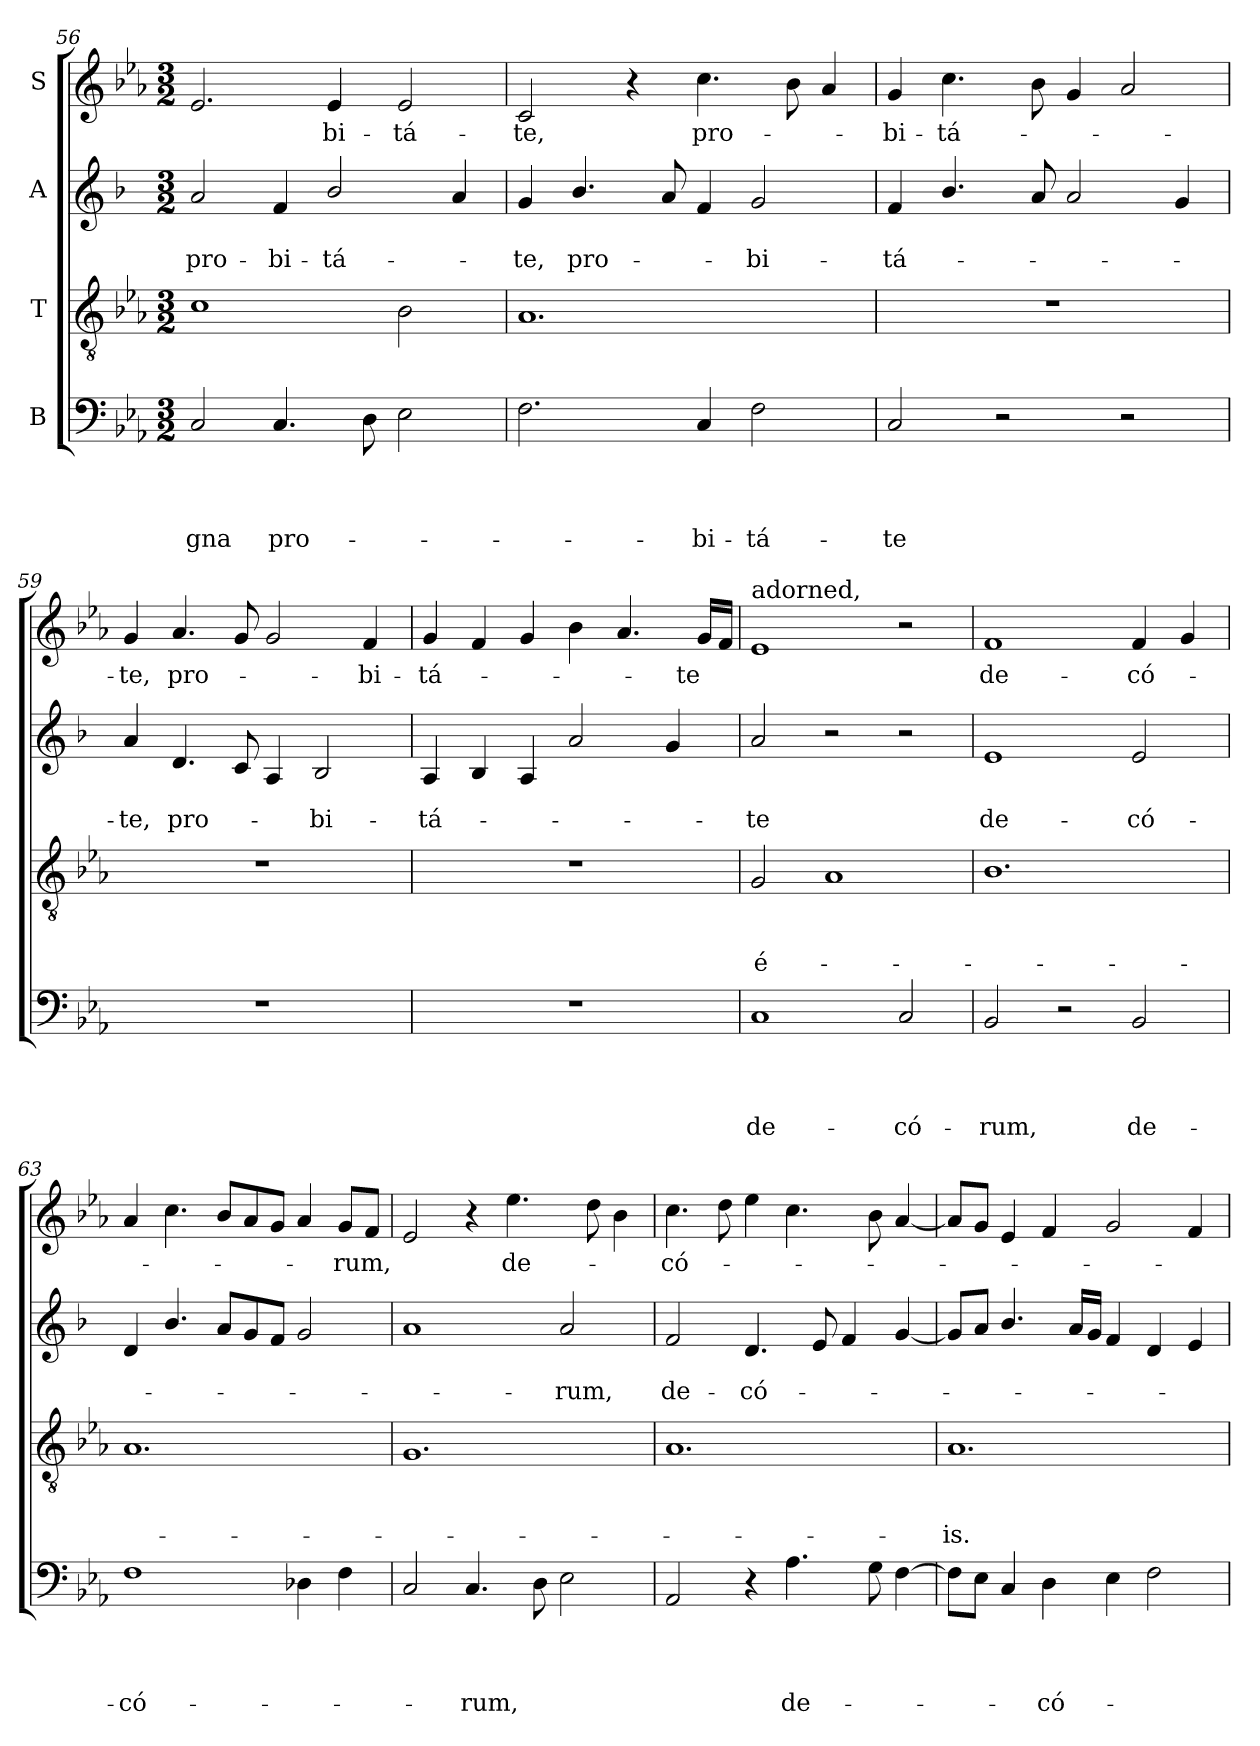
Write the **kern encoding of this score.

**kern	**text	**text	**text	**text	**kern	**text	**text	**text	**kern	**text	**text	**kern	**text
*part4	*part4	*part4	*part4	*part4	*part3	*part3	*part3	*part3	*part2	*part2	*part2	*part1	*part1
*staff4	*staff4	*staff4	*staff4	*staff4	*staff3	*staff3	*staff3	*staff3	*staff2	*staff2	*staff2	*staff1	*staff1
*I"B	*	*	*	*	*I"T	*	*	*	*I"A	*	*	*I"S	*
*clefF4	*	*	*	*	*clefGv2	*	*	*	*clefG2	*	*	*clefG2	*
*	*	*	*	*	*	*	*	*	*ITrd1c2	*	*	*	*
*k[b-e-a-]	*	*	*	*	*k[b-e-a-]	*	*	*	*k[b-e-a-]	*	*	*k[b-e-a-]	*
*E-:	*	*	*	*	*E-:	*	*	*	*E-:	*	*	*E-:	*
*M3/2	*	*	*	*	*M3/2	*	*	*	*M3/2	*	*	*M3/2	*
=56	=56	=56	=56	=56	=56	=56	=56	=56	=56	=56	=56	=56	=56
!	!	!	!	!LO:LY:b	!	!	!	!	!	!	!LO:LY:b	!	!
2C/	.	.	.	-gna	1c	.	.	.	2g/	.	pro-	2.e-/	.
!	!	!	!	!LO:LY:b	!	!	!	!	!	!	!LO:LY:b	!	!
4.C/	.	.	.	pro-	.	.	.	.	4e-/	.	-bi-	.	.
!	!	!	!	!	!	!	!	!	!	!	!LO:LY:b	!	!LO:LY:b
.	.	.	.	.	.	.	.	.	2a-/	.	-tá-	4e-/	-bi-
8D\	.	.	.	.	.	.	.	.	.	.	.	.	.
!	!	!	!	!	!	!	!	!	!	!	!	!	!LO:LY:b
2E-\	.	.	.	.	2B-\	.	.	.	.	.	.	2e-/	-tá-
.	.	.	.	.	.	.	.	.	4g/	.	.	.	.
!!LO:PB:g=z
=57	=57	=57	=57	=57	=57	=57	=57	=57	=57	=57	=57	=57	=57
!	!	!	!	!	!	!	!	!	!	!	!LO:LY:b	!	!LO:LY:b
2.F\	.	.	.	.	1.A-	.	.	.	4f/	.	-te,	2c/	-te,
!	!	!	!	!	!	!	!	!	!	!	!LO:LY:b	!	!
.	.	.	.	.	.	.	.	.	4.a-/	.	pro-	.	.
.	.	.	.	.	.	.	.	.	.	.	.	4r	.
.	.	.	.	.	.	.	.	.	8g/	.	.	.	.
!	!	!	!	!LO:LY:b	!	!	!	!	!	!	!	!	!LO:LY:b
4C/	.	.	.	-bi-	.	.	.	.	4e-/	.	.	4.cc\	pro-
!	!	!	!	!LO:LY:b	!	!	!	!	!	!	!LO:LY:b	!	!
2F\	.	.	.	-tá-	.	.	.	.	2f/	.	-bi-	.	.
.	.	.	.	.	.	.	.	.	.	.	.	8b-\	.
.	.	.	.	.	.	.	.	.	.	.	.	4a-/	.
=58	=58	=58	=58	=58	=58	=58	=58	=58	=58	=58	=58	=58	=58
!	!	!	!	!LO:LY:b	!	!	!	!	!	!	!LO:LY:b	!	!LO:LY:b
2C/	.	.	.	-te	1.r	.	.	.	4e-/	.	-tá-	4g/	-bi-
!	!	!	!	!	!	!	!	!	!	!	!	!	!LO:LY:b
.	.	.	.	.	.	.	.	.	4.a-/	.	.	4.cc\	-tá-
2r	.	.	.	.	.	.	.	.	.	.	.	.	.
.	.	.	.	.	.	.	.	.	8g/	.	.	8b-\	.
.	.	.	.	.	.	.	.	.	2g/	.	.	4g/	.
2r	.	.	.	.	.	.	.	.	.	.	.	2a-/	.
.	.	.	.	.	.	.	.	.	4f/	.	.	.	.
=59	=59	=59	=59	=59	=59	=59	=59	=59	=59	=59	=59	=59	=59
!	!	!	!	!	!	!	!	!	!	!	!LO:LY:b	!	!LO:LY:b
1.r	.	.	.	.	1.r	.	.	.	4g/	.	-te,	4g/	-te,
!	!	!	!	!	!	!	!	!	!	!	!LO:LY:b	!	!LO:LY:b
.	.	.	.	.	.	.	.	.	4.c/	.	pro-	4.a-/	pro-
.	.	.	.	.	.	.	.	.	8B-/	.	.	8g/	.
.	.	.	.	.	.	.	.	.	4G/	.	.	2g/	.
!	!	!	!	!	!	!	!	!	!	!	!LO:LY:b	!	!
.	.	.	.	.	.	.	.	.	2A-/	.	-bi-	.	.
!	!	!	!	!	!	!	!	!	!	!	!	!	!LO:LY:b
.	.	.	.	.	.	.	.	.	.	.	.	4f/	-bi-
=60	=60	=60	=60	=60	=60	=60	=60	=60	=60	=60	=60	=60	=60
!	!	!	!	!	!	!	!	!	!	!	!LO:LY:b	!	!LO:LY:b
1.r	.	.	.	.	1.r	.	.	.	4G/	.	-tá-	4g/	-tá-
.	.	.	.	.	.	.	.	.	4A-/	.	.	4f/	.
.	.	.	.	.	.	.	.	.	4G/	.	.	4g/	.
.	.	.	.	.	.	.	.	.	2g/	.	.	4b-\	.
.	.	.	.	.	.	.	.	.	.	.	.	4.a-/	.
.	.	.	.	.	.	.	.	.	4f/	.	.	.	.
!	!	!	!	!	!	!	!	!	!	!	!	!	!LO:LY:b
.	.	.	.	.	.	.	.	.	.	.	.	16g/LL	-te
.	.	.	.	.	.	.	.	.	.	.	.	16f/JJ	.
!!LO:LB:g=z
=61	=61	=61	=61	=61	=61	=61	=61	=61	=61	=61	=61	=61	=61
!	!	!	!	!	!	!	!	!	!	!	!	!LO:TX:a:t=adorned,	!
!	!	!	!	!LO:LY:b	!	!	!	!LO:LY:b	!	!	!LO:LY:b	!	!
1C	.	.	.	de-	2G/	.	.	é-	2g/	.	-te	1e-	.
.	.	.	.	.	1A-	.	.	.	2r	.	.	.	.
!	!	!	!	!LO:LY:b	!	!	!	!	!	!	!	!	!
2C/	.	.	.	-có-	.	.	.	.	2r	.	.	2r	.
=62	=62	=62	=62	=62	=62	=62	=62	=62	=62	=62	=62	=62	=62
!	!	!	!	!LO:LY:b	!	!	!	!	!	!	!LO:LY:b	!	!LO:LY:b
2BB-/	.	.	.	-rum,	1.B-	.	.	.	1d	.	de-	1f	de-
2r	.	.	.	.	.	.	.	.	.	.	.	.	.
!	!	!	!	!LO:LY:b	!	!	!	!	!	!	!LO:LY:b	!	!LO:LY:b
2BB-/	.	.	.	de-	.	.	.	.	2d/	.	-có-	4f/	-có-
.	.	.	.	.	.	.	.	.	.	.	.	4g/	.
=63	=63	=63	=63	=63	=63	=63	=63	=63	=63	=63	=63	=63	=63
!	!	!	!	!LO:LY:b	!	!	!	!	!	!	!	!	!
1F	.	.	.	-có-	1.A-	.	.	.	4c/	.	.	4a-/	.
.	.	.	.	.	.	.	.	.	4.a-/	.	.	4.cc\	.
.	.	.	.	.	.	.	.	.	8g/L	.	.	8b-/L	.
.	.	.	.	.	.	.	.	.	8f/	.	.	8a-/	.
.	.	.	.	.	.	.	.	.	8e-/J	.	.	8g/J	.
4D-\	.	.	.	.	.	.	.	.	2f/	.	.	4a-/	.
!	!	!	!	!	!	!	!	!	!	!	!	!	!LO:LY:b
4F\	.	.	.	.	.	.	.	.	.	.	.	8g/L	-rum,
.	.	.	.	.	.	.	.	.	.	.	.	8f/J	.
=64	=64	=64	=64	=64	=64	=64	=64	=64	=64	=64	=64	=64	=64
2C/	.	.	.	.	1.G	.	.	.	1g	.	.	2e-/	.
!	!	!	!	!LO:LY:b	!	!	!	!	!	!	!	!	!
4.C/	.	.	.	-rum,	.	.	.	.	.	.	.	4r	.
!	!	!	!	!	!	!	!	!	!	!	!	!	!LO:LY:b
.	.	.	.	.	.	.	.	.	.	.	.	4.ee-\	de-
8D\	.	.	.	.	.	.	.	.	.	.	.	.	.
!	!	!	!	!	!	!	!	!	!	!	!LO:LY:b	!	!
2E-\	.	.	.	.	.	.	.	.	2g/	.	-rum,	.	.
.	.	.	.	.	.	.	.	.	.	.	.	8dd\	.
.	.	.	.	.	.	.	.	.	.	.	.	4b-\	.
!!LO:PB:g=z
=65	=65	=65	=65	=65	=65	=65	=65	=65	=65	=65	=65	=65	=65
!	!	!	!	!	!	!	!	!	!	!	!LO:LY:b	!	!LO:LY:b
2AA-/	.	.	.	.	1.A-	.	.	.	2e-/	.	de-	4.cc\	-có-
.	.	.	.	.	.	.	.	.	.	.	.	8dd\	.
!	!	!	!	!	!	!	!	!	!	!	!LO:LY:b	!	!
4r	.	.	.	.	.	.	.	.	4.c/	.	-có-	4ee-\	.
!	!	!	!	!LO:LY:b	!	!	!	!	!	!	!	!	!
4.A-\	.	.	.	de-	.	.	.	.	.	.	.	4.cc\	.
.	.	.	.	.	.	.	.	.	8d/	.	.	.	.
.	.	.	.	.	.	.	.	.	4e-/	.	.	.	.
8G\	.	.	.	.	.	.	.	.	.	.	.	8b-\	.
[4F\	.	.	.	.	.	.	.	.	[4f/	.	.	[4a-/	.
=66	=66	=66	=66	=66	=66	=66	=66	=66	=66	=66	=66	=66	=66
!	!	!	!	!	!	!	!	!LO:LY:b	!	!	!	!	!
8F\L]	.	.	.	.	1.A-	.	.	-is.	8f/L]	.	.	8a-/L]	.
8E-\J	.	.	.	.	.	.	.	.	8g/J	.	.	8g/J	.
4C/	.	.	.	.	.	.	.	.	4.a-/	.	.	4e-/	.
!	!	!	!	!LO:LY:b	!	!	!	!	!	!	!	!	!
4D\	.	.	.	-có-	.	.	.	.	.	.	.	4f/	.
.	.	.	.	.	.	.	.	.	16g/LL	.	.	.	.
.	.	.	.	.	.	.	.	.	16f/JJ	.	.	.	.
4E-\	.	.	.	.	.	.	.	.	4e-/	.	.	2g/	.
2F\	.	.	.	.	.	.	.	.	4c/	.	.	.	.
.	.	.	.	.	.	.	.	.	4d/	.	.	4f/	.
=	=	=	=	=	=	=	=	=	=	=	=	=	=
*-	*-	*-	*-	*-	*-	*-	*-	*-	*-	*-	*-	*-	*-
